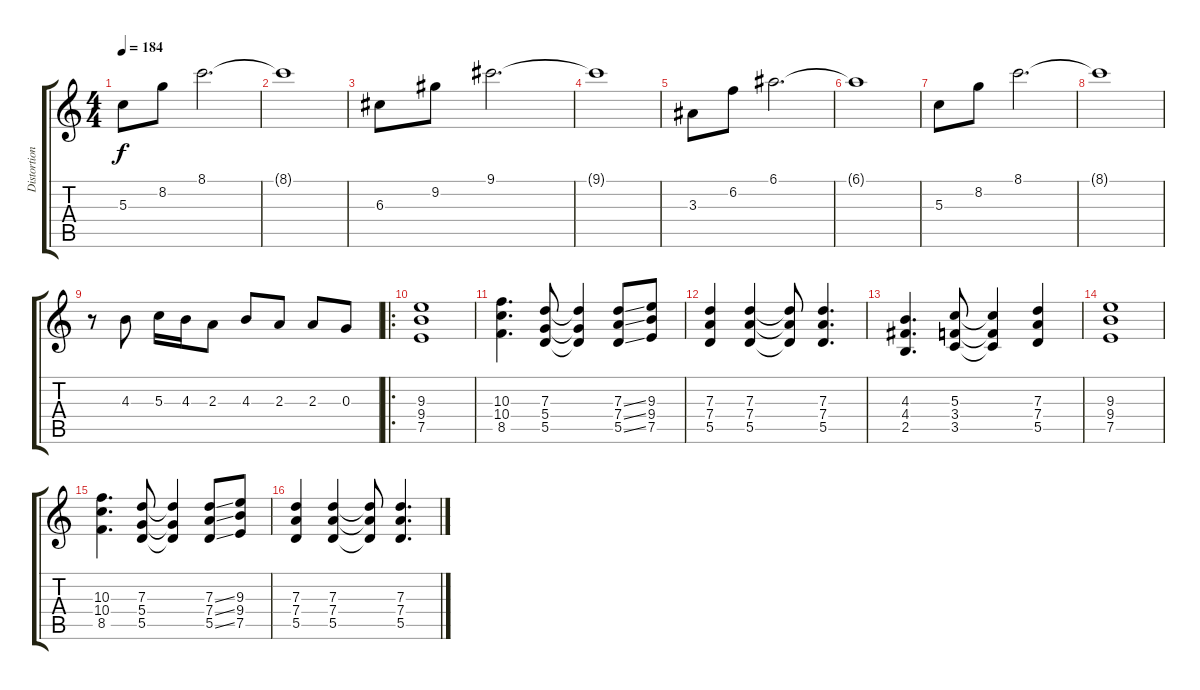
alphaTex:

\track ("Distortion Guitar" "Distortion") {instrument distortionguitar}
\staff {score tabs}
\tuning (E4 B3 G3 D3 A2 E2) {hide}
\ts (4 4)
\tempo 184
\clef g2
\ks c
5.3.8{dy f} 8.2.8 8.1.2{d} |
8.1{t}.1 |
6.3.8 9.2.8 9.1.2{d} |
9.1{t}.1 |
3.3.8 6.2.8 6.1.2{d} |
6.1{t}.1 |
5.3.8 8.2.8 8.1.2{d} |
8.1{t}.1 |
r.8 4.3.8 5.3.16 4.3.16 2.3.8 4.3.8 2.3.8 2.3.8 0.3.8 |
\ro
(9.3 9.4 7.5).1 |
(10.3 10.4 8.5).4{d} (7.3 5.4 5.5).8 (7.3{t} 5.4{t} 5.5{t}).4 (7.3{ss} 7.4{ss} 5.5{ss}).8 (9.3 9.4 7.5).8 |
(7.3 7.4 5.5).4 (7.3 7.4 5.5).4 (7.3{t} 7.4{t} 5.5{t}).8 (7.3 7.4 5.5).4{d} |
(4.3 4.4 2.5).4{d} (5.3 3.4 3.5).8 (5.3{t} 3.4{t} 3.5{t}).4 (7.3 7.4 5.5).4 |
(9.3 9.4 7.5).1 |
(10.3 10.4 8.5).4{d} (7.3 5.4 5.5).8 (7.3{t} 5.4{t} 5.5{t}).4 (7.3{ss} 7.4{ss} 5.5{ss}).8 (9.3 9.4 7.5).8 |
(7.3 7.4 5.5).4 (7.3 7.4 5.5).4 (7.3{t} 7.4{t} 5.5{t}).8 (7.3 7.4 5.5).4{d}
